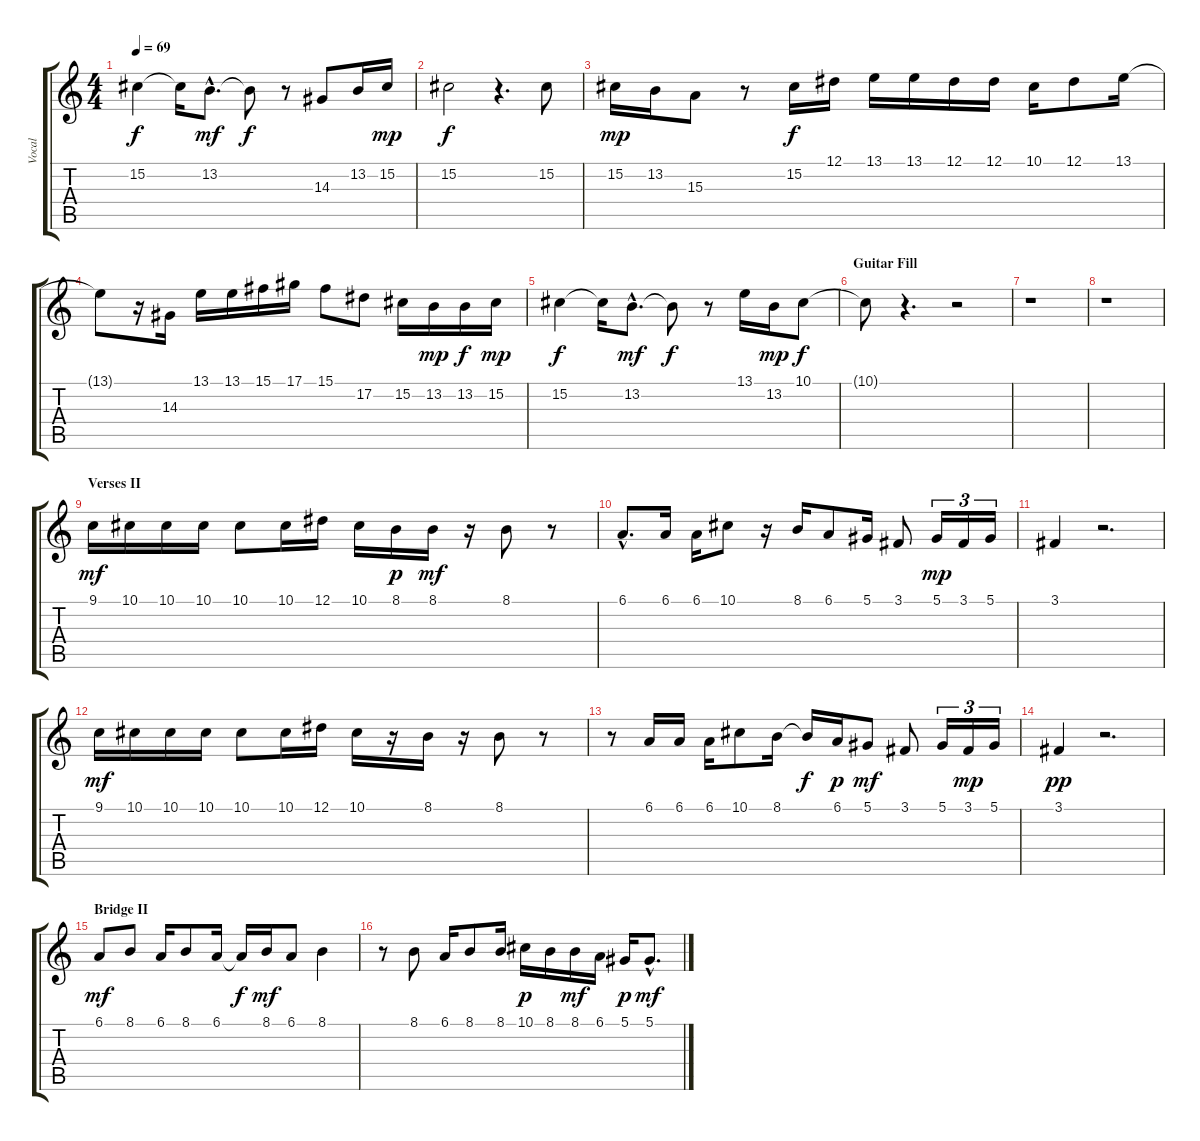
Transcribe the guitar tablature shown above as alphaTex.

\track ("Vocal" "Vocal") {instrument flute}
\staff {score tabs}
\tuning (Eb4 Bb3 Gb3 Db3 Ab2 Eb2) {hide}
\ts (4 4)
\tempo 69
\clef g2
\ks c
15.2.4{dy f} 15.2{t}.16 13.2{hac}.8{d dy mf} 13.2{t}.8{dy f} r.8 14.3.8 13.2.16 15.2.16{dy mp} |
15.2.2{dy f} r.4{d} 15.2.8 |
15.2.16{dy mp} 13.2.16 15.3.8 r.8 15.2.16{dy f} 12.1.16 13.1.16 13.1.16 12.1.16 12.1.16 10.1.16 12.1.8 13.1.16 |
13.1{t}.8 r.16 14.3.16 13.1.16 13.1.16 15.1.16 17.1.16 15.1.8 17.2.8 15.2.16 13.2.16{dy mp} 13.2.16{dy f} 15.2.16{dy mp} |
15.2.4{dy f} 15.2{t}.16 13.2{hac}.8{d dy mf} 13.2{t}.8{dy f} r.8 13.1.16 13.2.16{dy mp} 10.1.8{dy f} |
\section ("" "Guitar Fill")
10.1{t}.8 r.4{d} r.2 |
r.1 |
r.1 |
\section ("" "Verses II")
9.1.16{dy mf} 10.1.16 10.1.16 10.1.16 10.1.8 10.1.16 12.1.16 10.1.16 8.1.16{dy p} 8.1.16{dy mf} r.16 8.1.8 r.8 |
6.1{hac}.8{d} 6.1.16 6.1.16 10.1.8 r.16 8.1.16 6.1.8 5.1.16 3.1.8 5.1.16{tu (3 2) dy mp} 3.1.16{tu (3 2)} 5.1.16{tu (3 2)} |
3.1.4 r.2{d} |
9.1.16{dy mf} 10.1.16 10.1.16 10.1.16 10.1.8 10.1.16 12.1.16 10.1.16 r.16 8.1.16 r.16 8.1.8 r.8 |
r.8 6.1.16 6.1.16 6.1.16 10.1.8 8.1.16 8.1{t}.16{dy f} 6.1.16{dy p} 5.1.8{dy mf} 3.1.8 5.1.16{tu (3 2)} 3.1.16{tu (3 2) dy mp} 5.1.16{tu (3 2)} |
3.1.4{dy pp} r.2{d} |
\section ("" "Bridge II")
6.1.8{dy mf} 8.1.8 6.1.16 8.1.8 6.1.16 6.1{t}.16{dy f} 8.1.16{dy mf} 6.1.8 8.1.4 |
r.8 8.1.8 6.1.16 8.1.8 8.1.16 10.1.16{dy p} 8.1.16 8.1.16{dy mf} 6.1.16 5.1.16{dy p} 5.1{hac}.8{d dy mf}
